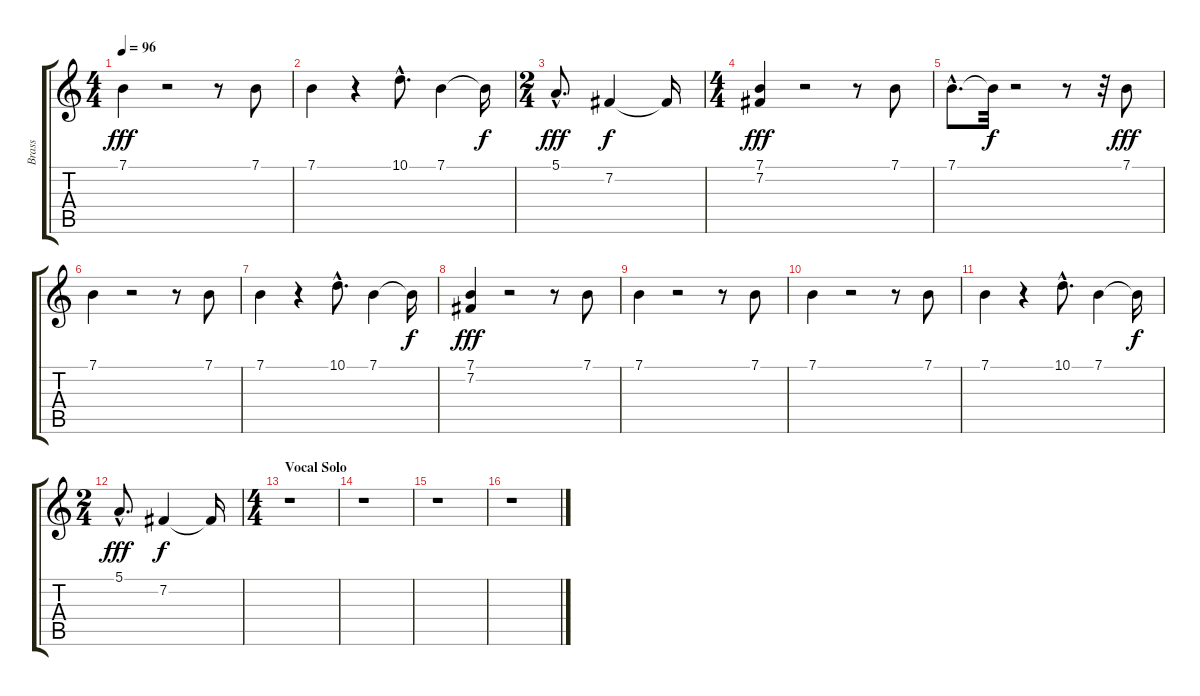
\track ("Brass" "Brass") {instrument brasssection}
\staff {score tabs}
\tuning (E4 B3 G3 D3 A2 E2) {hide}
\ts (4 4)
\tempo 96
\clef g2
\ks c
7.1.4{dy fff} r.2 r.8 7.1.8 |
7.1.4 r.4 10.1{hac}.8{d} 7.1.4 7.1{t}.16{dy f} |
\ts (2 4)
5.1{hac}.8{d dy fff} 7.2.4{dy f} 7.2{t}.16 |
\ts (4 4)
(7.1 7.2).4{dy fff} r.2 r.8 7.1.8 |
7.1{hac}.8{d} 7.1{t}.32{dy f} r.2 r.8 r.32 7.1.8{dy fff} |
7.1.4 r.2 r.8 7.1.8 |
7.1.4 r.4 10.1{hac}.8{d} 7.1.4 7.1{t}.16{dy f} |
(7.1 7.2).4{dy fff} r.2 r.8 7.1.8 |
7.1.4 r.2 r.8 7.1.8 |
7.1.4 r.2 r.8 7.1.8 |
7.1.4 r.4 10.1{hac}.8{d} 7.1.4 7.1{t}.16{dy f} |
\ts (2 4)
5.1{hac}.8{d dy fff} 7.2.4{dy f} 7.2{t}.16 |
\ts (4 4)
\section ("" "Vocal Solo")
r.1 |
r.1 |
r.1 |
r.1
